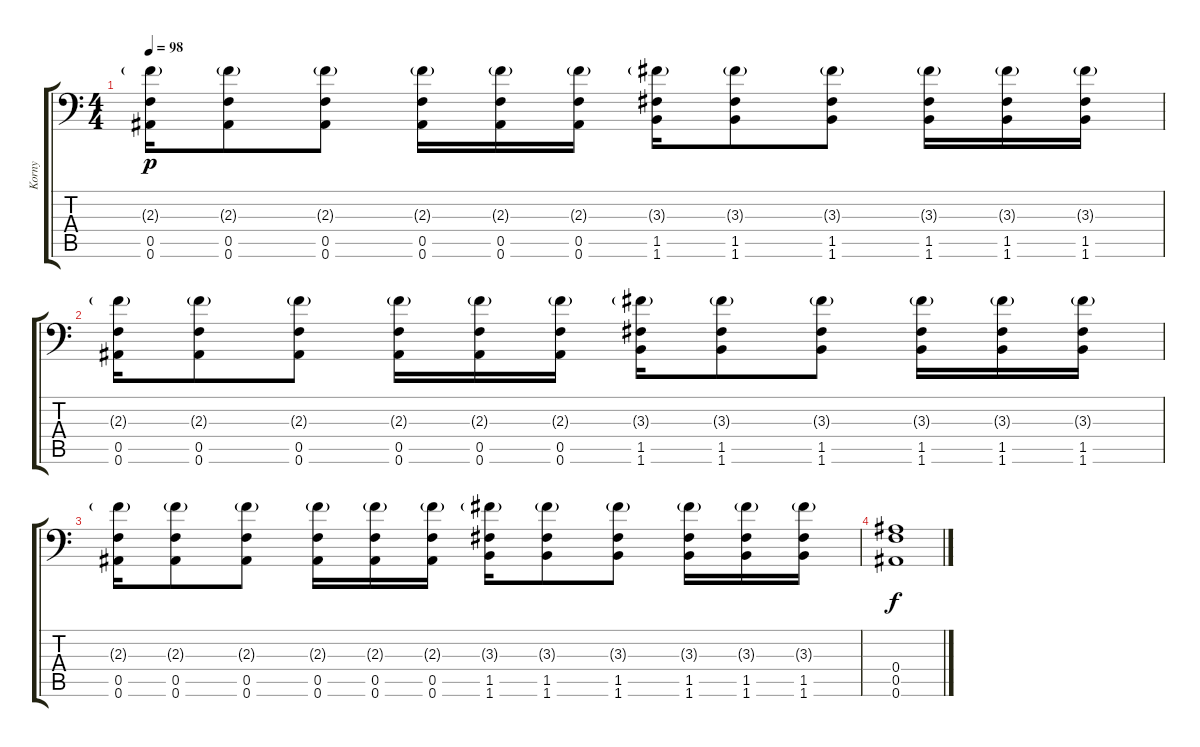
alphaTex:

\track ("Korny" "Korny") {instrument distortionguitar}
\staff {score tabs}
\tuning (C4 G3 Eb3 Bb2 F2 Bb1) {hide}
\ts (4 4)
\tempo 98
\clef f4
\ks c
(2.3{g} 0.5 0.6).16{dy p} (2.3{g} 0.5 0.6).8 (2.3{g} 0.5 0.6).8 (2.3{g} 0.5 0.6).16 (2.3{g} 0.5 0.6).16 (2.3{g} 0.5 0.6).16 (3.3{g} 1.5 1.6).16 (3.3{g} 1.5 1.6).8 (3.3{g} 1.5 1.6).8 (3.3{g} 1.5 1.6).16 (3.3{g} 1.5 1.6).16 (3.3{g} 1.5 1.6).16 |
(2.3{g} 0.5 0.6).16 (2.3{g} 0.5 0.6).8 (2.3{g} 0.5 0.6).8 (2.3{g} 0.5 0.6).16 (2.3{g} 0.5 0.6).16 (2.3{g} 0.5 0.6).16 (3.3{g} 1.5 1.6).16 (3.3{g} 1.5 1.6).8 (3.3{g} 1.5 1.6).8 (3.3{g} 1.5 1.6).16 (3.3{g} 1.5 1.6).16 (3.3{g} 1.5 1.6).16 |
(2.3{g} 0.5 0.6).16 (2.3{g} 0.5 0.6).8 (2.3{g} 0.5 0.6).8 (2.3{g} 0.5 0.6).16 (2.3{g} 0.5 0.6).16 (2.3{g} 0.5 0.6).16 (3.3{g} 1.5 1.6).16 (3.3{g} 1.5 1.6).8 (3.3{g} 1.5 1.6).8 (3.3{g} 1.5 1.6).16 (3.3{g} 1.5 1.6).16 (3.3{g} 1.5 1.6).16 |
(0.4 0.5 0.6).1{dy f}
